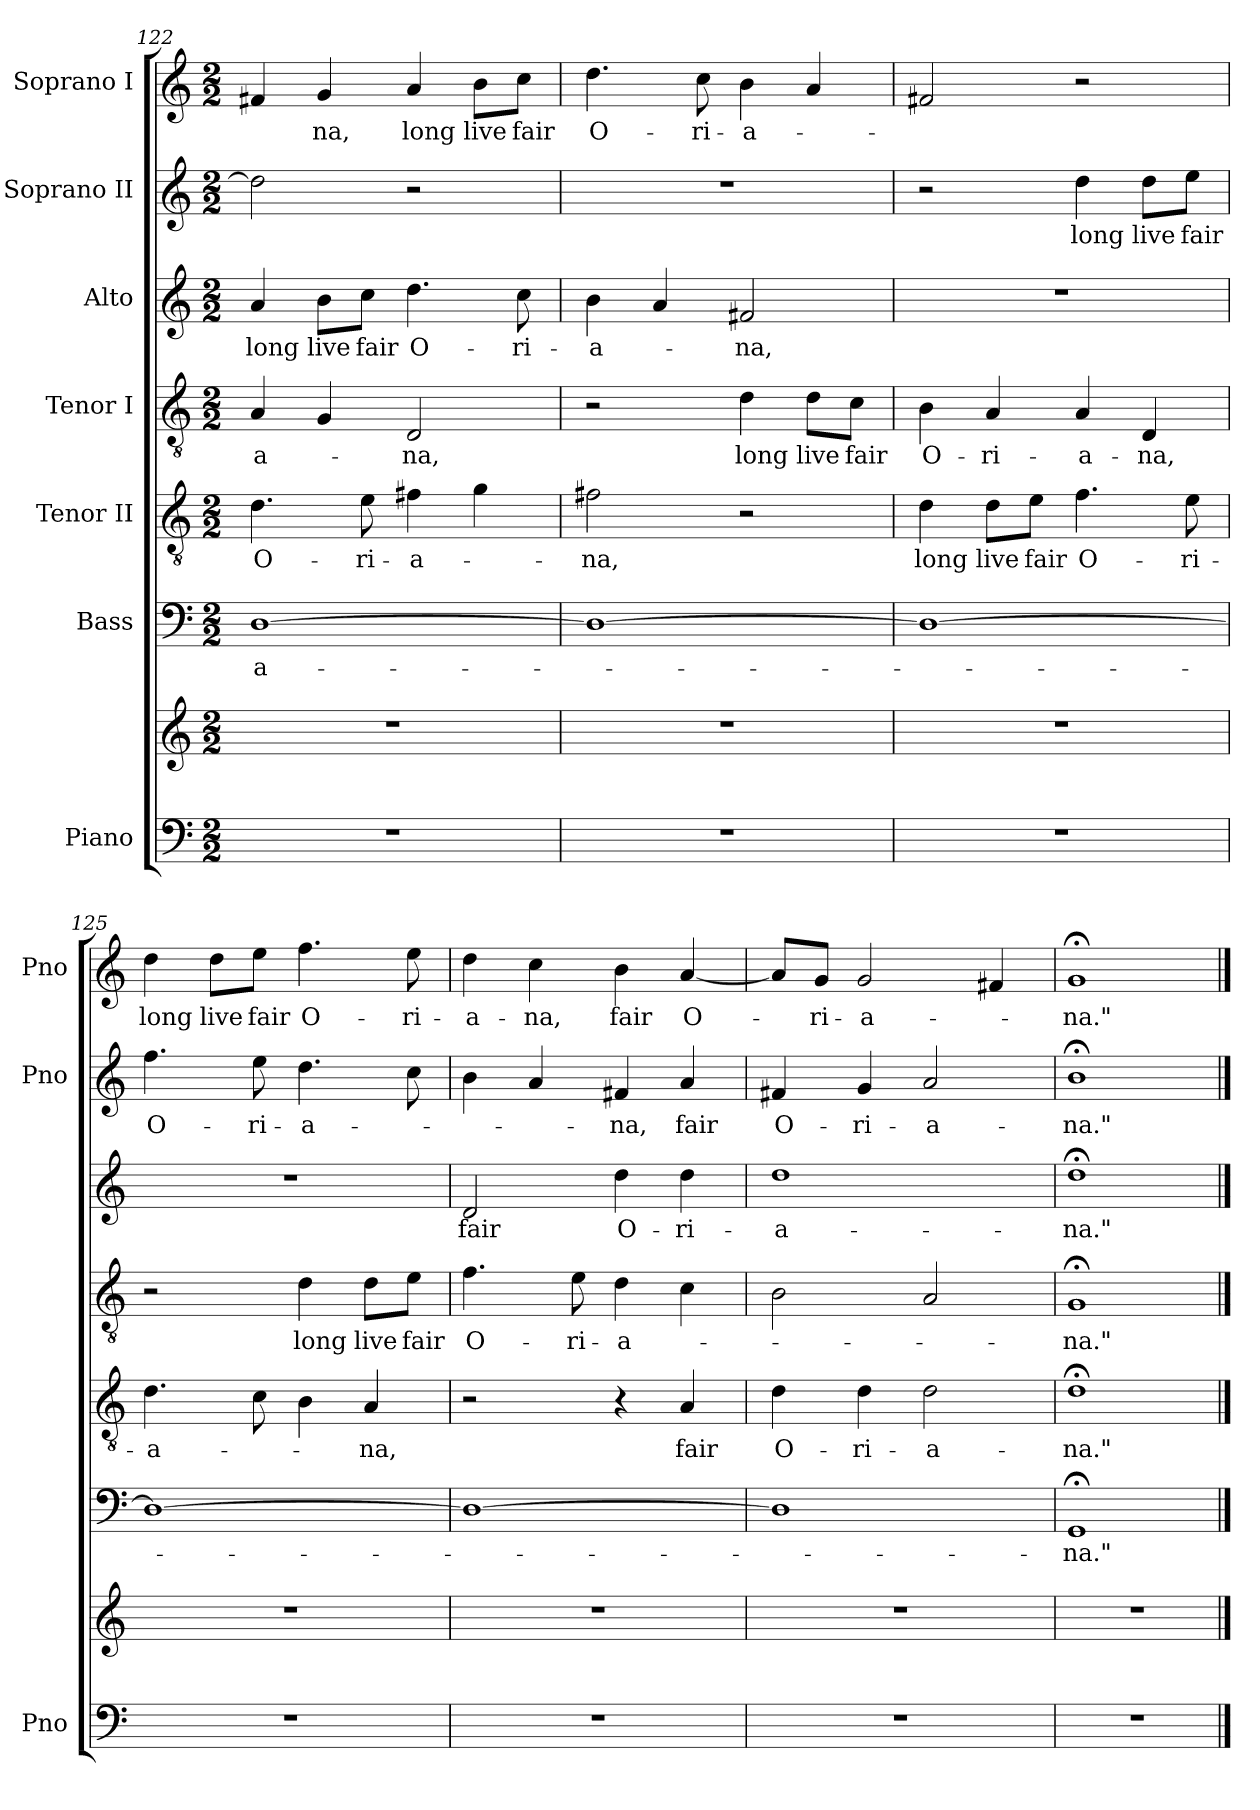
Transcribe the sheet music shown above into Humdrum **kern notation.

**kern	**kern	**kern	**text	**kern	**text	**kern	**text	**kern	**text	**kern	**text	**kern	**text
*part7	*part7	*part6	*part6	*part5	*part5	*part4	*part4	*part3	*part3	*part2	*part2	*part1	*part1
*staff8	*staff7	*staff6	*staff6	*staff5	*staff5	*staff4	*staff4	*staff3	*staff3	*staff2	*staff2	*staff1	*staff1
*I"Piano	*	*I"Bass	*	*I"Tenor II	*	*I"Tenor I	*	*I"Alto	*	*I"Soprano II	*	*I"Soprano I	*
*I'Pno	*	*	*	*	*	*	*	*	*	*I'Pno	*	*I'Pno	*
*clefF4	*clefG2	*clefF4	*	*clefGv2	*	*clefGv2	*	*clefG2	*	*clefG2	*	*clefG2	*
*k[]	*k[]	*k[]	*	*k[]	*	*k[]	*	*k[]	*	*k[]	*	*k[]	*
*C:	*C:	*C:	*	*C:	*	*C:	*	*C:	*	*C:	*	*C:	*
*M2/2	*M2/2	*M2/2	*	*M2/2	*	*M2/2	*	*M2/2	*	*M2/2	*	*M2/2	*
=122	=122	=122	=122	=122	=122	=122	=122	=122	=122	=122	=122	=122	=122
1r	1r	[1D	-a-	4.d\	O-	4A/	-a-	4a/	long	2dd\]	.	4f#X/	.
.	.	.	.	.	.	4G/	.	8b\L	live	.	.	4g/	-na,
.	.	.	.	8e\	-ri-	.	.	8cc\J	fair	.	.	.	.
.	.	.	.	4f#X\	-a-	2D/	-na,	4.dd\	O-	2r	.	4a/	long
.	.	.	.	4g\	.	.	.	.	.	.	.	8b\L	live
.	.	.	.	.	.	.	.	8cc\	-ri-	.	.	8cc\J	fair
=123	=123	=123	=123	=123	=123	=123	=123	=123	=123	=123	=123	=123	=123
1r	1r	1D_	.	2f#X\	-na,	2r	.	4b\	-a-	1r	.	4.dd\	O-
.	.	.	.	.	.	.	.	4a/	.	.	.	.	.
.	.	.	.	.	.	.	.	.	.	.	.	8cc\	-ri-
.	.	.	.	2r	.	4d\	long	2f#X/	-na,	.	.	4b\	-a-
.	.	.	.	.	.	8d\L	live	.	.	.	.	4a/	.
.	.	.	.	.	.	8c\J	fair	.	.	.	.	.	.
!!LO:LB:g=z
=124	=124	=124	=124	=124	=124	=124	=124	=124	=124	=124	=124	=124	=124
1r	1r	1D_	.	4d\	long	4B\	O-	1r	.	2r	.	2f#X/	­
.	.	.	.	8d\L	live	4A/	-ri-	.	.	.	.	.	.
.	.	.	.	8e\J	fair	.	.	.	.	.	.	.	.
.	.	.	.	4.f\	O-	4A/	-a-	.	.	4dd\	long	2r	.
.	.	.	.	.	.	4D/	-na,	.	.	8dd\L	live	.	.
.	.	.	.	8e\	-ri-	.	.	.	.	8ee\J	fair	.	.
=125	=125	=125	=125	=125	=125	=125	=125	=125	=125	=125	=125	=125	=125
1r	1r	1D_	.	4.d\	-a-	2r	.	1r	.	4.ff\	O-	4dd\	long
.	.	.	.	.	.	.	.	.	.	.	.	8dd\L	live
.	.	.	.	8c\	.	.	.	.	.	8ee\	-ri-	8ee\J	fair
.	.	.	.	4B\	.	4d\	long	.	.	4.dd\	-a-	4.ff\	O-
.	.	.	.	4A/	-na,	8d\L	live	.	.	.	.	.	.
.	.	.	.	.	.	8e\J	fair	.	.	8cc\	.	8ee\	-ri-
=126	=126	=126	=126	=126	=126	=126	=126	=126	=126	=126	=126	=126	=126
1r	1r	1D_	.	2r	.	4.f\	O-	2d/	fair	4b\	.	4dd\	-a-
.	.	.	.	.	.	.	.	.	.	4a/	.	4cc\	-na,
.	.	.	.	.	.	8e\	-ri-	.	.	.	.	.	.
.	.	.	.	4r	.	4d\	-a-	4dd\	O-	4f#X/	-na,	4b\	fair
.	.	.	.	4A/	fair	4c\	.	4dd\	-ri-	4a/	fair	[4a/	O-
=127	=127	=127	=127	=127	=127	=127	=127	=127	=127	=127	=127	=127	=127
1r	1r	1D]	.	4d\	O-	2B\	.	1dd	-a-	4f#X/	O-	8a/L]	.
.	.	.	.	.	.	.	.	.	.	.	.	8g/J	-ri-
.	.	.	.	4d\	-ri-	.	.	.	.	4g/	-ri-	2g/	-a-
.	.	.	.	2d\	-a-	2A/	.	.	.	2a/	-a-	.	.
.	.	.	.	.	.	.	.	.	.	.	.	4f#X/	.
=128	=128	=128	=128	=128	=128	=128	=128	=128	=128	=128	=128	=128	=128
1r	1r	1GG;<	-na."	1d;<	-na."	1G;<	-na."	1dd;<	-na."	1b;<	-na."	1g;<	-na."
==	==	==	==	==	==	==	==	==	==	==	==	==	==
*-	*-	*-	*-	*-	*-	*-	*-	*-	*-	*-	*-	*-	*-
